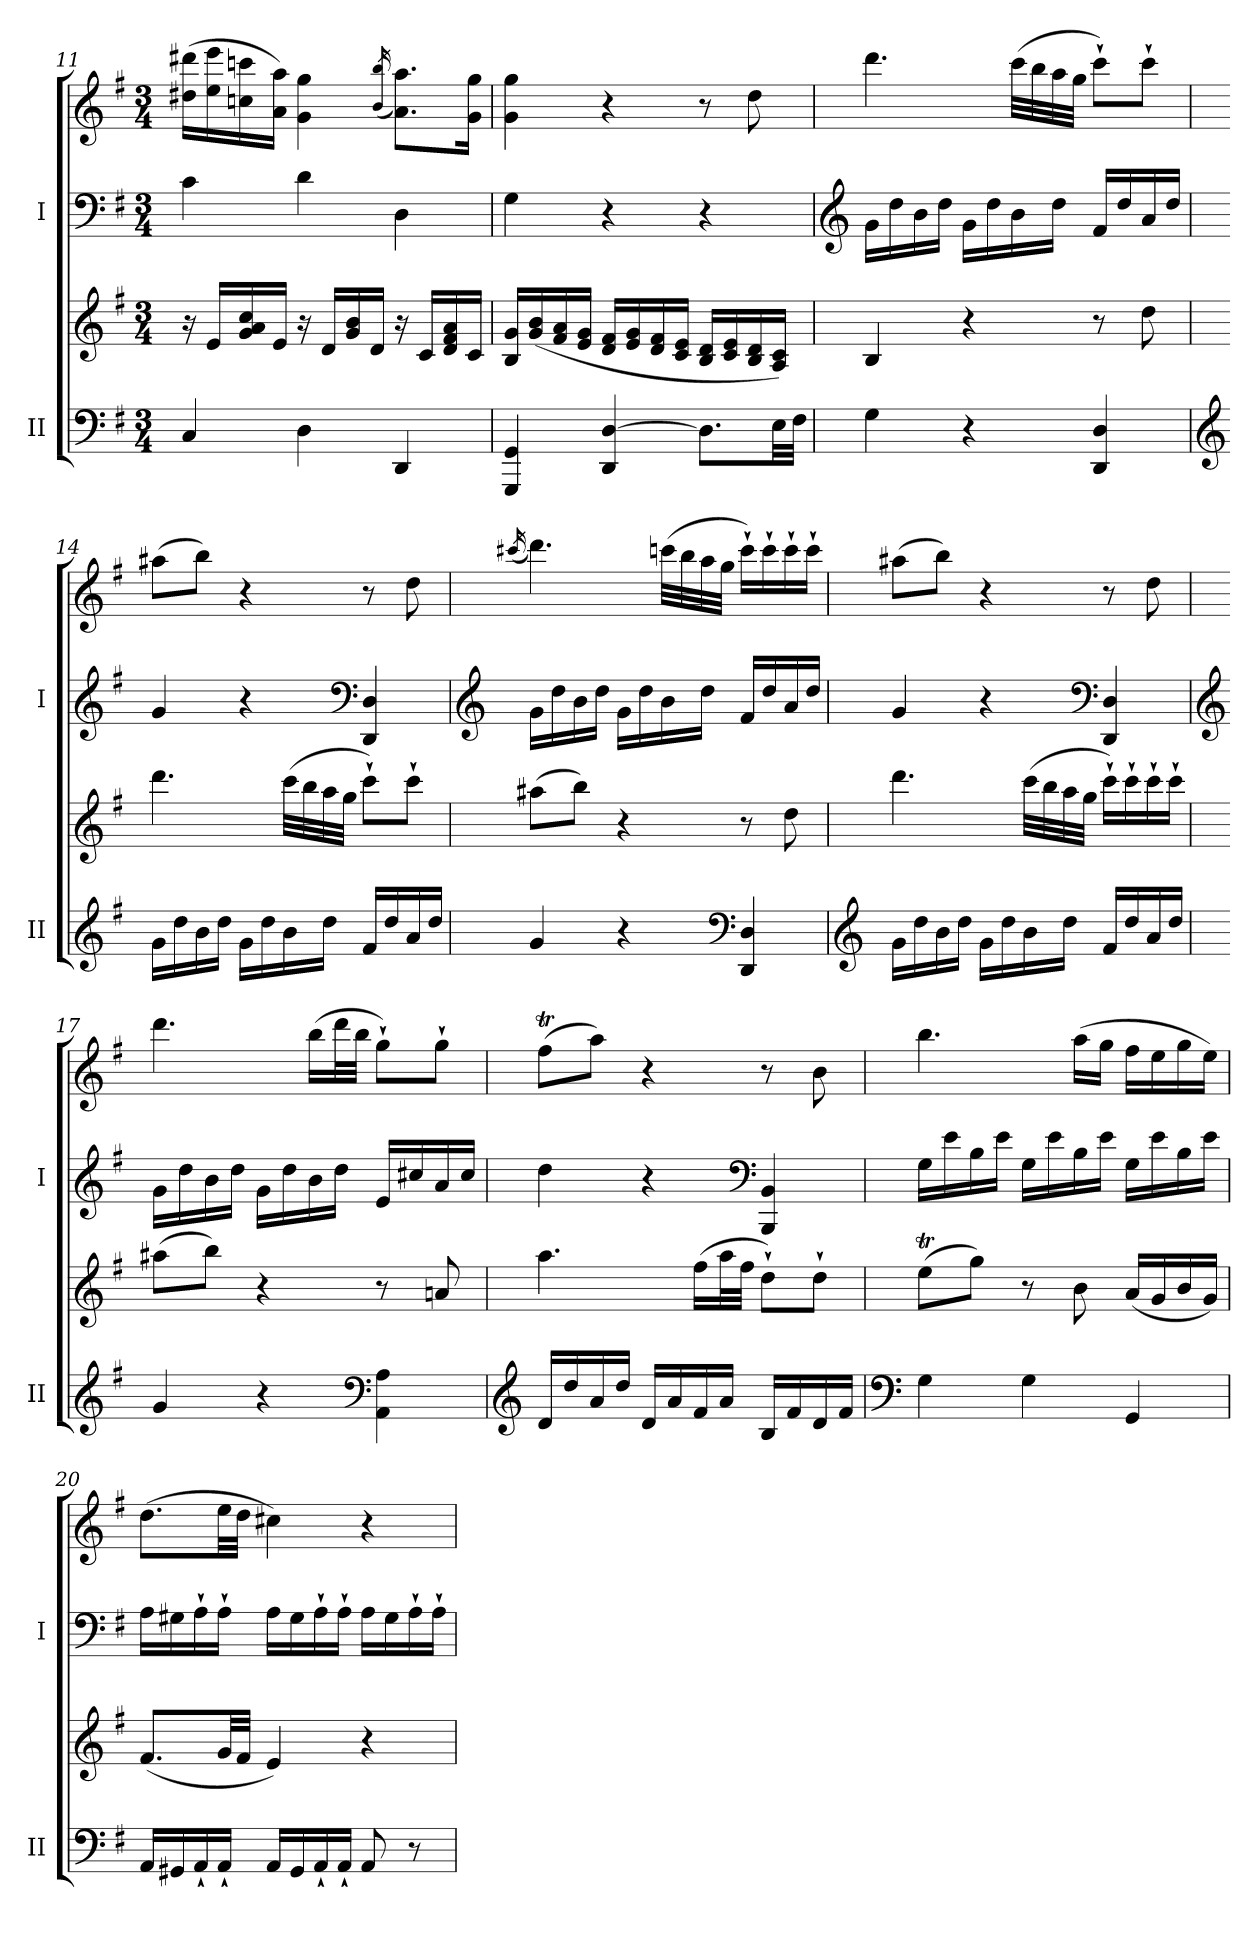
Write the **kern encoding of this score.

**kern	**kern	**kern	**kern
*part2	*part2	*part1	*part1
*staff4	*staff3	*staff2	*staff1
*I"II	*	*I"I	*
*I'II	*	*I'I	*
!!LO:LB:g=z
*clefF4	*clefG2	*clefF4	*clefG2
*k[f#]	*k[f#]	*k[f#]	*k[f#]
*M3/4	*M3/4	*M3/4	*M3/4
=11	=11	=11	=11
4C/	16r	4c\	(>16dd#X\ 16ddd#X\LL
.	16e/LL	.	16ee\ 16eee\
.	16g/ 16a/ 16cc/	.	16ccn\ 16cccn\
.	16e/JJ	.	16a\ 16aa\JJ)
4D\	16r	4d\	4g\ 4gg\
.	16d/LL	.	.
.	16g/ 16b/	.	.
.	16d/JJ	.	.
.	.	.	(<16qb/ 16qbb/
4DD/	16r	4D\	8.a\ 8.aa\L)
.	16c/LL	.	.
.	16d/ 16f#/ 16a/	.	.
.	16c/JJ	.	16g\ 16gg\Jk
=12	=12	=12	=12
4GGG/ 4GG/	16B/ 16g/LL	4G\	4g\ 4gg\
.	(<16g/ 16b/	.	.
.	16f#/ 16a/	.	.
.	16e/ 16g/JJ	.	.
4DD/ [4D/	16d/ 16f#/LL	4r	4r
.	16e/ 16g/	.	.
.	16d/ 16f#/	.	.
.	16c/ 16e/JJ	.	.
8.D\L]	16B/ 16d/LL	4r	8r
.	16c/ 16e/	.	.
.	16B/ 16d/	.	8dd\
32E\LL	16A/ 16c/JJ)	.	.
32F#\JJJ	.	.	.
=13	=13	=13	=13
*	*	*clefG2	*
4G\	4B/	16g\LL	4.ddd\
.	.	16dd\	.
.	.	16b\	.
.	.	16dd\JJ	.
4r	4r	16g\LL	.
.	.	16dd\	.
.	.	16b\	(>32ccc\LLL
.	.	.	32bb\
.	.	16dd\JJ	32aa\
.	.	.	32gg\JJJ
4DD/ 4D/	8r	16f#/LL	8ccc`\L)
.	.	16dd/	.
.	8dd\	16a/	8ccc`\J
.	.	16dd/JJ	.
!!LO:LB:g=z
=14	=14	=14	=14
*clefG2	*	*	*
16g\LL	4.ddd\	4g/	(>8aa#X\L
16dd\	.	.	.
16b\	.	.	8bb\J)
16dd\JJ	.	.	.
16g\LL	.	4r	4r
16dd\	.	.	.
16b\	(>32ccc\LLL	.	.
.	32bb\	.	.
16dd\JJ	32aa\	.	.
.	32gg\JJJ	.	.
*	*	*clefF4	*
16f#/LL	8ccc`\L)	4DD/ 4D/	8r
16dd/	.	.	.
16a/	8ccc`\J	.	8dd\
16dd/JJ	.	.	.
=15	=15	=15	=15
*	*	*clefG2	*
.	.	.	(<16qccc#X/
4g/	(>8aa#X\L	16g\LL	4.ddd\)
.	.	16dd\	.
.	8bb\J)	16b\	.
.	.	16dd\JJ	.
4r	4r	16g\LL	.
.	.	16dd\	.
.	.	16b\	(>32cccn\LLL
.	.	.	32bb\
.	.	16dd\JJ	32aa\
.	.	.	32gg\JJJ
*clefF4	*	*	*
4DD/ 4D/	8r	16f#/LL	16ccc`\LL)
.	.	16dd/	16ccc`\
.	8dd\	16a/	16ccc`\
.	.	16dd/JJ	16ccc`\JJ
!!LO:PB:g=z
=16	=16	=16	=16
*clefG2	*	*	*
16g\LL	4.ddd\	4g/	(>8aa#X\L
16dd\	.	.	.
16b\	.	.	8bb\J)
16dd\JJ	.	.	.
16g\LL	.	4r	4r
16dd\	.	.	.
16b\	(>32ccc\LLL	.	.
.	32bb\	.	.
16dd\JJ	32aa\	.	.
.	32gg\JJJ	.	.
*	*	*clefF4	*
16f#/LL	16ccc`\LL)	4DD/ 4D/	8r
16dd/	16ccc`\	.	.
16a/	16ccc`\	.	8dd\
16dd/JJ	16ccc`\JJ	.	.
=17	=17	=17	=17
*	*	*clefG2	*
4g/	(>8aa#X\L	16g\LL	4.ddd\
.	.	16dd\	.
.	8bb\J)	16b\	.
.	.	16dd\JJ	.
4r	4r	16g\LL	.
.	.	16dd\	.
.	.	16b\	(>16bb\LL
.	.	16dd\JJ	32ddd\L
.	.	.	32bb\JJJ
*clefF4	*	*	*
4AA\ 4A\	8r	16e/LL	8gg`\L)
.	.	16cc#X/	.
.	8an/	16a/	8gg`\J
.	.	16cc#/JJ	.
=18	=18	=18	=18
*clefG2	*	*	*
16d/LL	4.aa\	4dd\	(>8ff#t\L
16dd/	.	.	.
16a/	.	.	8aa\J)
16dd/JJ	.	.	.
16d/LL	.	4r	4r
16a/	.	.	.
16f#/	(>16ff#\LL	.	.
16a/JJ	32aa\L	.	.
.	32ff#\JJJ	.	.
*	*	*clefF4	*
16B/LL	8dd`\L)	4BBB/ 4BB/	8r
16f#/	.	.	.
16d/	8dd`\J	.	8b\
16f#/JJ	.	.	.
!!LO:LB:g=z
=19	=19	=19	=19
*clefF4	*	*	*
4G\	(>8eeT\L	16G\LL	4.bb\
.	.	16e\	.
.	8gg\J)	16B\	.
.	.	16e\JJ	.
4G\	8r	16G\LL	.
.	.	16e\	.
.	8b\	16B\	(>16aa\LL
.	.	16e\JJ	16gg\JJ
4GG/	(<16a/LL	16G\LL	16ff#\LL
.	16g/	16e\	16ee\
.	16b/	16B\	16gg\
.	16g/JJ)	16e\JJ	16ee\JJ)
=20	=20	=20	=20
16AA/LL	(<8.f#/L	16A\LL	(>8.dd\L
16GG#X/	.	16G#X\	.
16AA`/	.	16A`\	.
16AA`/JJ	32g/LL	16A`\JJ	32ee\LL
.	32f#/JJJ	.	32dd\JJJ
16AA/LL	4e/)	16A\LL	4cc#X\)
16GG#/	.	16G#\	.
16AA`/	.	16A`\	.
16AA`/JJ	.	16A`\JJ	.
8AA/	4r	16A\LL	4r
.	.	16G#\	.
8r	.	16A`\	.
.	.	16A`\JJ	.
=	=	=	=
*-	*-	*-	*-
